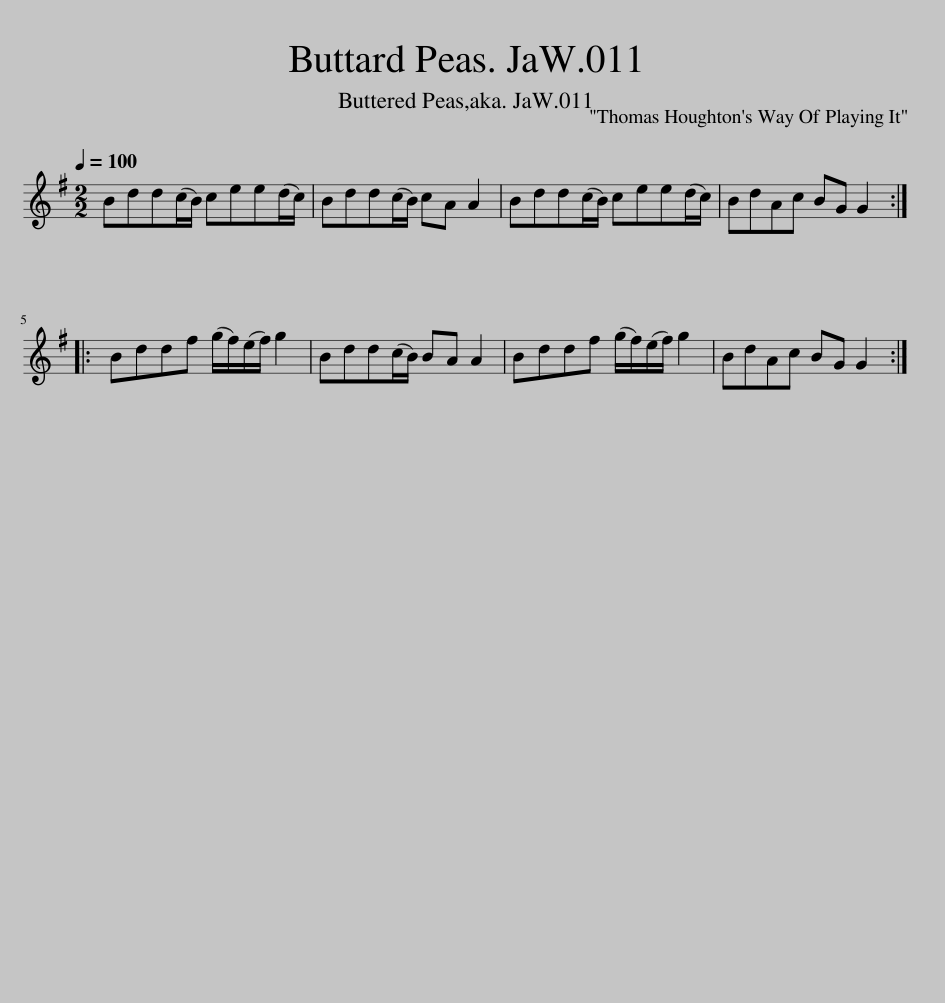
X:1
L:1/8
Q:1/4=100
M:2/2
I:linebreak $
K:G
V:1 treble
V:1
 Bdd(c/B/) cee(d/c/) | Bdd(c/B/) cA A2 | Bdd(c/B/) cee(d/c/) | BdAc BG G2 ::$ Bddf (g/f/)(e/f/) g2 | %5
 Bdd(c/B/) BA A2 | Bddf (g/f/)(e/f/) g2 | BdAc BG G2 :| %8
